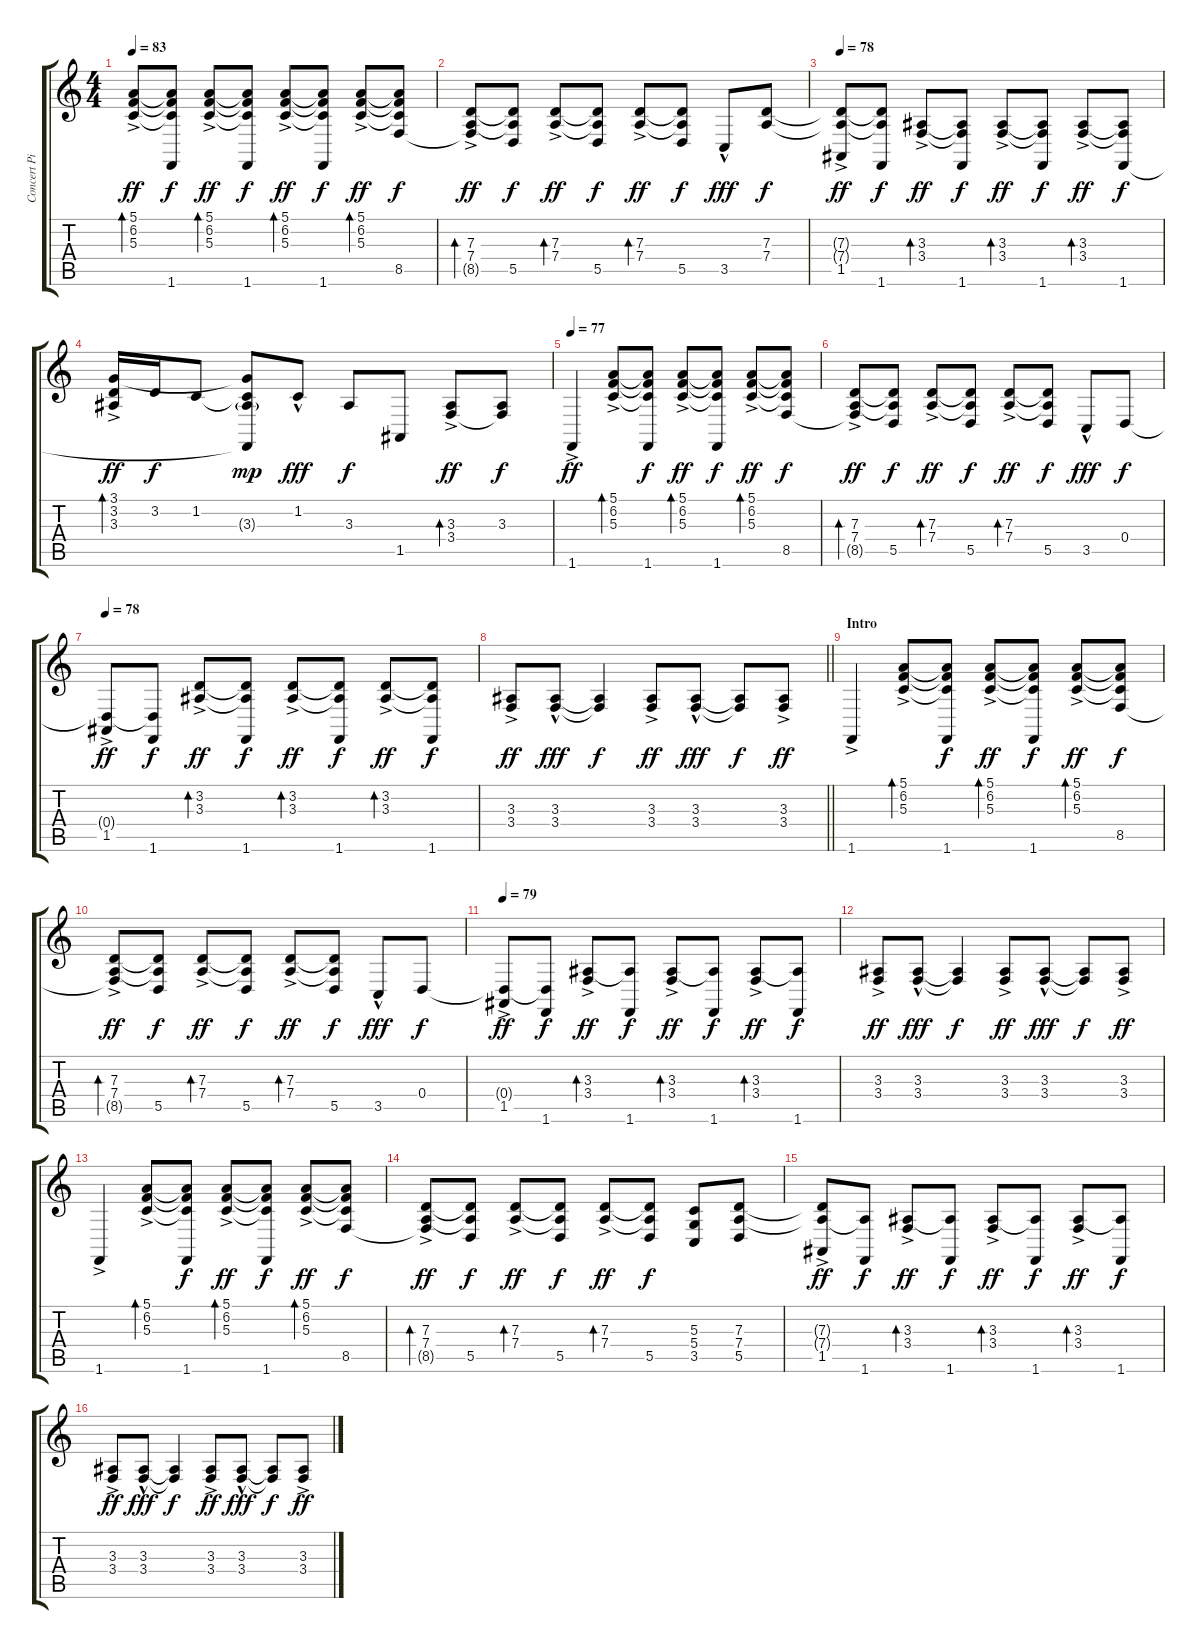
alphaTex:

\track ("Concert Piano L (Mick)" "Concert Pi") {instrument brightacousticpiano}
\staff {score tabs}
\tuning (E4 B3 G3 D3 A2 E2) {hide}
\ts (4 4)
\tempo 83
\tempo 76
\tempo 83
\clef g2
\ks c
(5.1{ac} 6.2{ac} 5.3{ac}).8{bd 120 dy ff instrument brightacousticpiano} (5.1{t} 6.2{t} 5.3{t} 1.6).8{dy f} (5.1{ac} 6.2{ac} 5.3{ac}).8{bd 30 dy ff} (5.1{t} 6.2{t} 5.3{t} 1.6).8{dy f} (5.1{ac} 6.2{ac} 5.3{ac}).8{bd 30 dy ff} (5.1{t} 6.2{t} 5.3{t} 1.6).8{dy f} (5.1{ac} 6.2{ac} 5.3{ac}).8{bd 30 dy ff} (5.1{t} 6.2{t} 5.3{t} 8.5).8{dy f} |
(7.3{ac} 7.4{ac} 8.5{t}).8{bd 120 dy ff} (7.3{t} 7.4{t} 5.5).8{dy f} (7.3{ac} 7.4{ac}).8{bd 30 dy ff} (7.3{t} 7.4{t} 5.5).8{dy f} (7.3{ac} 7.4{ac}).8{bd 30 dy ff} (7.3{t} 7.4{t} 5.5).8{dy f} 3.5{hac}.8{dy fff} (7.3 7.4).8{dy f} |
\tempo 78
(7.3{t} 7.4{t} 1.5{ac}).8{dy ff} (7.3{t} 7.4{t} 1.6).8{dy f} (3.3{ac} 3.4{ac}).8{bd 120 dy ff} (3.3{t} 3.4{t} 1.6).8{dy f} (3.3{ac} 3.4{ac}).8{bd 30 dy ff} (3.3{t} 3.4{t} 1.6).8{dy f} (3.3{ac} 3.4{ac}).8{bd 30 dy ff} (3.3{t} 3.4{t} 1.6).8{dy f} |
(3.1{ac} 3.2{ac} 3.3{ac}).16{bd 120 dy ff} 3.2.16{dy f} 1.2.8 (3.1{t} 1.2{t} 3.3{g} 1.6{t}).8{dy mp} 1.2{hac}.8{dy fff} 3.3.8{dy f} 1.5.8 (3.3{ac} 3.4{ac}).8{bd 120 dy ff} (3.3 3.4{t}).8{dy f} |
\tempo 77
1.6{ac}.4{dy ff} (5.1{ac} 6.2{ac} 5.3{ac}).8{bd 120} (5.1{t} 6.2{t} 5.3{t} 1.6).8{dy f} (5.1{ac} 6.2{ac} 5.3{ac}).8{bd 30 dy ff} (5.1{t} 6.2{t} 5.3{t} 1.6).8{dy f} (5.1{ac} 6.2{ac} 5.3{ac}).8{bd 30 dy ff} (5.1{t} 6.2{t} 5.3{t} 8.5).8{dy f} |
(7.3{ac} 7.4{ac} 8.5{t}).8{bd 120 dy ff} (7.3{t} 7.4{t} 5.5).8{dy f} (7.3{ac} 7.4{ac}).8{bd 30 dy ff} (7.3{t} 7.4{t} 5.5).8{dy f} (7.3{ac} 7.4{ac}).8{bd 30 dy ff} (7.3{t} 7.4{t} 5.5).8{dy f} 3.5{hac}.8{dy fff} 0.4.8{dy f} |
\tempo 78
(0.4{t} 1.5{ac}).8{dy ff} (0.4{t} 1.6).8{dy f} (3.2{ac} 3.3{ac}).8{bd 120 dy ff} (3.2{t} 3.3{t} 1.6).8{dy f} (3.2{ac} 3.3{ac}).8{bd 30 dy ff} (3.2{t} 3.3{t} 1.6).8{dy f} (3.2{ac} 3.3{ac}).8{bd 30 dy ff} (3.2{t} 3.3{t} 1.6).8{dy f} |
\barLineRight lightlight
(3.3{ac} 3.4{ac}).8{dy ff} (3.3{hac} 3.4{hac}).8{dy fff} (3.3{t} 3.4{t}).4{dy f} (3.3{ac} 3.4{ac}).8{dy ff} (3.3{hac} 3.4{hac}).8{dy fff} (3.3{t} 3.4{t}).8{dy f} (3.3{ac} 3.4{ac}).8{dy ff} |
\section ("" "Intro")
1.6{ac}.4 (5.1{ac} 6.2{ac} 5.3{ac}).8{bd 120} (5.1{t} 6.2{t} 5.3{t} 1.6).8{dy f} (5.1{ac} 6.2{ac} 5.3{ac}).8{bd 30 dy ff} (5.1{t} 6.2{t} 5.3{t} 1.6).8{dy f} (5.1{ac} 6.2{ac} 5.3{ac}).8{bd 30 dy ff} (5.1{t} 6.2{t} 5.3{t} 8.5).8{dy f} |
(7.3{ac} 7.4{ac} 8.5{t}).8{bd 120 dy ff} (7.3{t} 7.4{t} 5.5).8{dy f} (7.3{ac} 7.4{ac}).8{bd 30 dy ff} (7.3{t} 7.4{t} 5.5).8{dy f} (7.3{ac} 7.4{ac}).8{bd 30 dy ff} (7.3{t} 7.4{t} 5.5).8{dy f} 3.5{hac}.8{dy fff} 0.4.8{dy f} |
\tempo 79
(0.4{t} 1.5{ac}).8{dy ff} (0.4{t} 1.6).8{dy f} (3.3{ac} 3.4).8{bd 120 dy ff} (3.3{t} 1.6).8{dy f} (3.3{ac} 3.4).8{bd 30 dy ff} (3.3{t} 1.6).8{dy f} (3.3{ac} 3.4).8{bd 30 dy ff} (3.3{t} 1.6).8{dy f} |
(3.3{ac} 3.4{ac}).8{dy ff} (3.3{hac} 3.4{hac}).8{dy fff} (3.3{t} 3.4{t}).4{dy f} (3.3{ac} 3.4{ac}).8{dy ff} (3.3{hac} 3.4{hac}).8{dy fff} (3.3{t} 3.4{t}).8{dy f} (3.3{ac} 3.4{ac}).8{dy ff} |
1.6{ac}.4 (5.1{ac} 6.2{ac} 5.3{ac}).8{bd 120} (5.1{t} 6.2{t} 5.3{t} 1.6).8{dy f} (5.1{ac} 6.2{ac} 5.3{ac}).8{bd 30 dy ff} (5.1{t} 6.2{t} 5.3{t} 1.6).8{dy f} (5.1{ac} 6.2{ac} 5.3{ac}).8{bd 30 dy ff} (5.1{t} 6.2{t} 5.3{t} 8.5).8{dy f} |
(7.3{ac} 7.4{ac} 8.5{t}).8{bd 120 dy ff} (7.3{t} 7.4{t} 5.5).8{dy f} (7.3{ac} 7.4{ac}).8{bd 30 dy ff} (7.3{t} 7.4{t} 5.5).8{dy f} (7.3{ac} 7.4{ac}).8{bd 30 dy ff} (7.3{t} 7.4{t} 5.5).8{dy f} (5.3 5.4 3.5).8 (7.3 7.4 5.5).8 |
(7.3{t} 7.4{t} 1.5{ac}).8{dy ff} (7.4{t} 1.6).8{dy f} (3.3{ac} 3.4).8{bd 120 dy ff} (3.3{t} 1.6).8{dy f} (3.3{ac} 3.4).8{bd 30 dy ff} (3.3{t} 1.6).8{dy f} (3.3{ac} 3.4).8{bd 30 dy ff} (3.3{t} 1.6).8{dy f} |
(3.3{ac} 3.4{ac}).8{dy ff} (3.3{hac} 3.4{hac}).8{dy fff} (3.3{t} 3.4{t}).4{dy f} (3.3{ac} 3.4{ac}).8{dy ff} (3.3{hac} 3.4{hac}).8{dy fff} (3.3{t} 3.4{t}).8{dy f} (3.3{ac} 3.4{ac}).8{dy ff}
